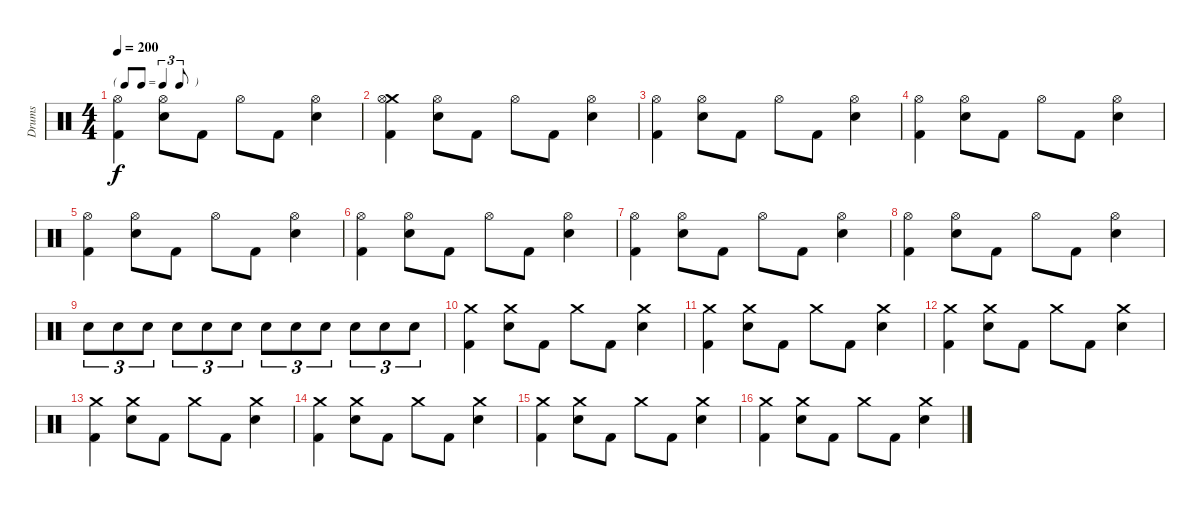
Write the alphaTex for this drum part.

\track ("Drums" "Drums") {instrument percussion bank 177}
\staff {score}
\articulation defaults
\ts (4 4)
\tf triplet8th
\tempo 200
\clef neutral
\ks c
("Hi-Hat (open)" "Kick (hit) 2").4{dy f} ("Hi-Hat (open)" "Electric Snare (hit)").8 "Kick (hit) 2".8 "Hi-Hat (open)".8 "Kick (hit) 2".8 ("Hi-Hat (open)" "Electric Snare (hit)").4 |
("Crash medium (hit)" "Hi-Hat (open)" "Kick (hit) 2").4 ("Hi-Hat (open)" "Electric Snare (hit)").8 "Kick (hit) 2".8 "Hi-Hat (open)".8 "Kick (hit) 2".8 ("Hi-Hat (open)" "Electric Snare (hit)").4 |
("Hi-Hat (open)" "Kick (hit) 2").4 ("Hi-Hat (open)" "Electric Snare (hit)").8 "Kick (hit) 2".8 "Hi-Hat (open)".8 "Kick (hit) 2".8 ("Hi-Hat (open)" "Electric Snare (hit)").4 |
("Hi-Hat (open)" "Kick (hit) 2").4 ("Hi-Hat (open)" "Electric Snare (hit)").8 "Kick (hit) 2".8 "Hi-Hat (open)".8 "Kick (hit) 2".8 ("Hi-Hat (open)" "Electric Snare (hit)").4 |
("Hi-Hat (open)" "Kick (hit) 2").4 ("Hi-Hat (open)" "Electric Snare (hit)").8 "Kick (hit) 2".8 "Hi-Hat (open)".8 "Kick (hit) 2".8 ("Hi-Hat (open)" "Electric Snare (hit)").4 |
("Hi-Hat (open)" "Kick (hit) 2").4 ("Hi-Hat (open)" "Electric Snare (hit)").8 "Kick (hit) 2".8 "Hi-Hat (open)".8 "Kick (hit) 2".8 ("Hi-Hat (open)" "Electric Snare (hit)").4 |
("Hi-Hat (open)" "Kick (hit) 2").4 ("Hi-Hat (open)" "Electric Snare (hit)").8 "Kick (hit) 2".8 "Hi-Hat (open)".8 "Kick (hit) 2".8 ("Hi-Hat (open)" "Electric Snare (hit)").4 |
("Hi-Hat (open)" "Kick (hit) 2").4 ("Hi-Hat (open)" "Electric Snare (hit)").8 "Kick (hit) 2".8 "Hi-Hat (open)".8 "Kick (hit) 2".8 ("Hi-Hat (open)" "Electric Snare (hit)").4 |
"Electric Snare (hit)".8{tu (3 2)} "Electric Snare (hit)".8{tu (3 2)} "Electric Snare (hit)".8{tu (3 2)} "Electric Snare (hit)".8{tu (3 2)} "Electric Snare (hit)".8{tu (3 2)} "Electric Snare (hit)".8{tu (3 2)} "Electric Snare (hit)".8{tu (3 2)} "Electric Snare (hit)".8{tu (3 2)} "Electric Snare (hit)".8{tu (3 2)} "Electric Snare (hit)".8{tu (3 2)} "Electric Snare (hit)".8{tu (3 2)} "Electric Snare (hit)".8{tu (3 2)} |
("Crash medium (hit)" "Kick (hit) 2").4 ("Crash medium (hit)" "Electric Snare (hit)").8 "Kick (hit) 2".8 "Crash medium (hit)".8 "Kick (hit) 2".8 ("Crash medium (hit)" "Electric Snare (hit)").4 |
("Crash medium (hit)" "Kick (hit) 2").4 ("Crash medium (hit)" "Electric Snare (hit)").8 "Kick (hit) 2".8 "Crash medium (hit)".8 "Kick (hit) 2".8 ("Crash medium (hit)" "Electric Snare (hit)").4 |
("Crash medium (hit)" "Kick (hit) 2").4 ("Crash medium (hit)" "Electric Snare (hit)").8 "Kick (hit) 2".8 "Crash medium (hit)".8 "Kick (hit) 2".8 ("Crash medium (hit)" "Electric Snare (hit)").4 |
("Crash medium (hit)" "Kick (hit) 2").4 ("Crash medium (hit)" "Electric Snare (hit)").8 "Kick (hit) 2".8 "Crash medium (hit)".8 "Kick (hit) 2".8 ("Crash medium (hit)" "Electric Snare (hit)").4 |
("Crash medium (hit)" "Kick (hit) 2").4 ("Crash medium (hit)" "Electric Snare (hit)").8 "Kick (hit) 2".8 "Crash medium (hit)".8 "Kick (hit) 2".8 ("Crash medium (hit)" "Electric Snare (hit)").4 |
("Crash medium (hit)" "Kick (hit) 2").4 ("Crash medium (hit)" "Electric Snare (hit)").8 "Kick (hit) 2".8 "Crash medium (hit)".8 "Kick (hit) 2".8 ("Crash medium (hit)" "Electric Snare (hit)").4 |
("Crash medium (hit)" "Kick (hit) 2").4 ("Crash medium (hit)" "Electric Snare (hit)").8 "Kick (hit) 2".8 "Crash medium (hit)".8 "Kick (hit) 2".8 ("Crash medium (hit)" "Electric Snare (hit)").4
